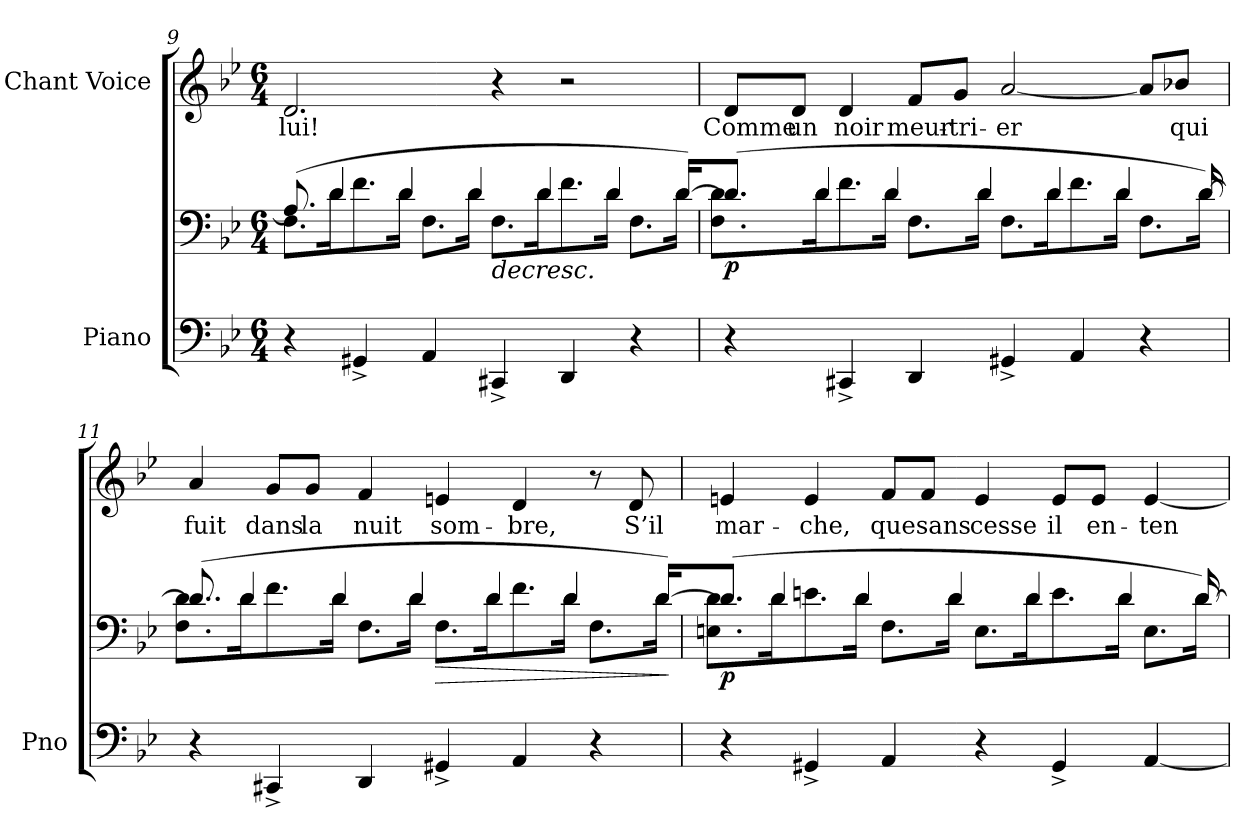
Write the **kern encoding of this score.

**kern	**kern	**dynam	**kern	**text
*part2	*part2	*part2	*part1	*part1
*staff3	*staff2	*staff2/3	*staff1	*staff1
*I"Piano	*	*	*I"Chant Voice	*
*I'Pno	*	*	*	*
*clefF4	*clefF4	*	*clefG2	*
*k[b-e-]	*k[b-e-]	*	*k[b-e-]	*
*M6/4	*M6/4	*	*M6/4	*
=9	=9	=9	=9	=9
*	*^	*	*	*
4r	(8.A/]	8.F\L	.	2.d/	lui!
.	4d/	16d\K	.	.	.
4GG#X^/	.	8.f\	.	.	.
.	4d/	16d\Jk	.	.	.
4AA/	.	8.F\L	.	.	.
.	4d/	16d\Jk	.	.	.
!	!	!	!LO:HP:b	!	!
4CC#X^/	.	8.F\L	>	4r	.
.	4d/	16d\K	.	.	.
4DD/	.	8.f\	.	2r	.
.	4d/	16d\Jk	.	.	.
4r	.	8.F\L	.	.	.
.	[16d/KL)	16d\Jk	.	.	.
=10	=10	=10	=10	=10	=10
!	!	!	!LO:DY:b	!	!
4r	(8.d/J]	8.F\ 8.d\L	p	8d/L	Comme
.	.	.	.	8d/J	un
.	4d/	16d\K	.	.	.
4CC#X^/	.	8.f\	.	4d/	noir
.	4d/	16d\Jk	.	.	.
4DD/	.	8.F\L	.	8f/L	meur-
.	.	.	.	8g/J	-tri-
.	4d/	16d\Jk	.	.	.
4GG#X^/	.	8.F\L	.	[2a/	-er
.	4d/	16d\K	.	.	.
4AA/	.	8.f\	.	.	.
.	4d/	16d\Jk	.	.	.
4r	.	8.F\L	.	8a/L]	.
.	.	.	.	8b-X/J	qui
.	[16d/)	16d\Jk	.	.	.
=11	=11	=11	=11	=11	=11
4r	(8.d/]	8.F\ 8.d\L	.	4a/	fuit
.	4d/	16d\K	.	.	.
4CC#X^/	.	8.f\	.	8g/L	dans
.	.	.	.	8g/J	la
.	4d/	16d\Jk	.	.	.
4DD/	.	8.F\L	.	4f/	nuit
.	4d/	16d\Jk	.	.	.
!	!	!	!LO:HP:b	!	!
4GG#X^/	.	8.F\L	>	4en/	som-
.	4d/	16d\K	.	.	.
4AA/	.	8.f\	.	4d/	-bre,
.	4d/	16d\Jk	.	.	.
4r	.	8.F\L	.	8r	.
.	.	.	.	8d/	S’il
.	[16d/KL)	16d\Jk	.	.	.
*	*v	*v	*	*	*
.	.	]	.	.
=12	=12	=12	=12	=12
*	*^	*	*	*
!	!	!	!LO:DY:b	!	!
4r	(8.d/J]	8.En\ 8.d\L	p	4en/	mar-
.	4d/	16d\K	.	.	.
4GG#X^/	.	8.en\	.	4e/	-che,
.	4d/	16d\Jk	.	.	.
4AA/	.	8.F\L	.	8f/L	que
.	.	.	.	8f/J	sans
.	4d/	16d\Jk	.	.	.
4r	.	8.E\L	.	4e/	cesse
.	4d/	16d\K	.	.	.
4GG#^/	.	8.e\	.	8e/L	il
.	.	.	.	8e/J	en-
.	4d/	16d\Jk	.	.	.
[4AA/	.	8.E\L	.	[4e/	-ten-
.	[16d/)	16d\Jk	.	.	.
*	*v	*v	*	*	*
.	.	]	.	.
=	=	=	=	=
*-	*-	*-	*-	*-
